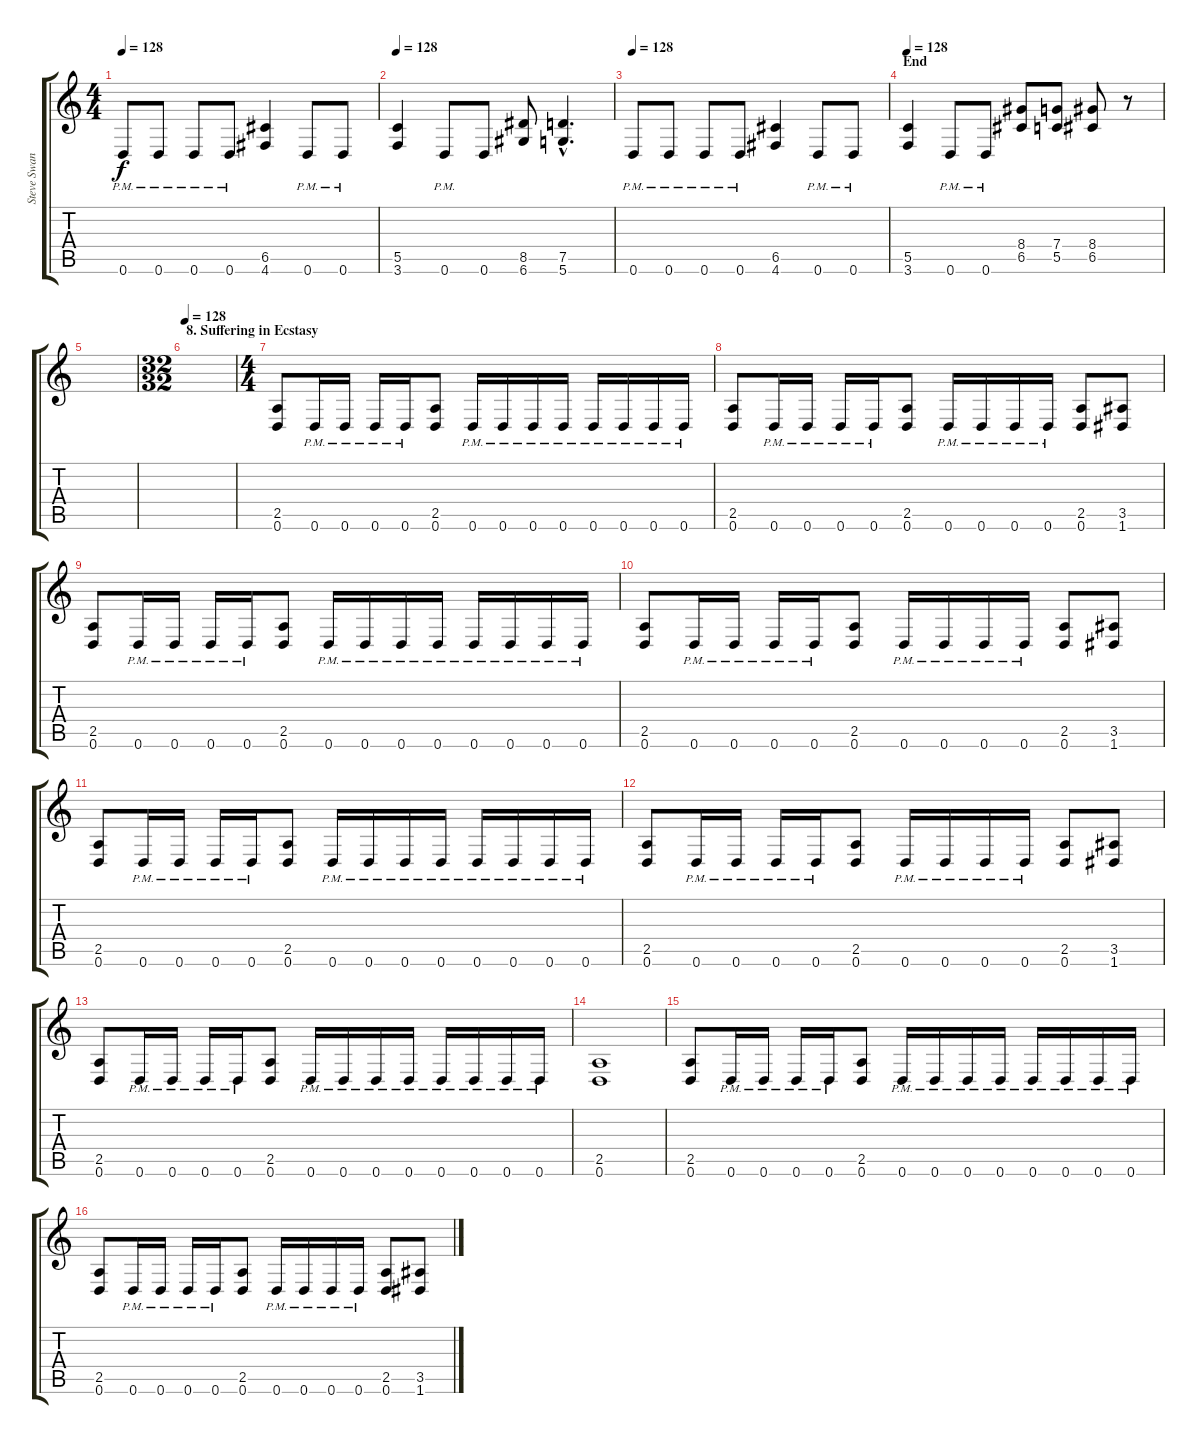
\track ("Steve Swanson (Rythm Guitar)" "Steve Swan") {instrument distortionguitar}
\staff {score tabs}
\tuning (D4 A3 F3 C3 G2 D2) {hide}
\ts (4 4)
\tempo 128
\clef g2
\ks c
0.6{pm}.8{dy f} 0.6{pm}.8 0.6{pm}.8 0.6{pm}.8 (6.5 4.6).4 0.6{pm}.8 0.6{pm}.8 |
\tempo 128
(5.5 3.6).4 0.6{pm}.8 0.6.8 (8.5 6.6).8 (7.5{hac} 5.6{hac}).4{d} |
\tempo 128
0.6{pm}.8 0.6{pm}.8 0.6{pm}.8 0.6{pm}.8 (6.5 4.6).4 0.6{pm}.8 0.6{pm}.8 |
\section ("" "End")
\tempo 128
(5.5 3.6).4 0.6{pm}.8 0.6{pm}.8 (8.4 6.5).8 (7.4 5.5).8 (8.4 6.5).8 r.8 |
|
\ts (32 32)
\section ("" "8. Suffering in Ecstasy")
\tempo 128
|
\ts (4 4)
(2.5 0.6).8 0.6{pm}.16 0.6{pm}.16 0.6{pm}.16 0.6{pm}.16 (2.5 0.6).8 0.6{pm}.16 0.6{pm}.16 0.6{pm}.16 0.6{pm}.16 0.6{pm}.16 0.6{pm}.16 0.6{pm}.16 0.6{pm}.16 |
(2.5 0.6).8 0.6{pm}.16 0.6{pm}.16 0.6{pm}.16 0.6{pm}.16 (2.5 0.6).8 0.6{pm}.16 0.6{pm}.16 0.6{pm}.16 0.6{pm}.16 (2.5 0.6).8 (3.5 1.6).8 |
(2.5 0.6).8 0.6{pm}.16 0.6{pm}.16 0.6{pm}.16 0.6{pm}.16 (2.5 0.6).8 0.6{pm}.16 0.6{pm}.16 0.6{pm}.16 0.6{pm}.16 0.6{pm}.16 0.6{pm}.16 0.6{pm}.16 0.6{pm}.16 |
(2.5 0.6).8 0.6{pm}.16 0.6{pm}.16 0.6{pm}.16 0.6{pm}.16 (2.5 0.6).8 0.6{pm}.16 0.6{pm}.16 0.6{pm}.16 0.6{pm}.16 (2.5 0.6).8 (3.5 1.6).8 |
(2.5 0.6).8 0.6{pm}.16 0.6{pm}.16 0.6{pm}.16 0.6{pm}.16 (2.5 0.6).8 0.6{pm}.16 0.6{pm}.16 0.6{pm}.16 0.6{pm}.16 0.6{pm}.16 0.6{pm}.16 0.6{pm}.16 0.6{pm}.16 |
(2.5 0.6).8 0.6{pm}.16 0.6{pm}.16 0.6{pm}.16 0.6{pm}.16 (2.5 0.6).8 0.6{pm}.16 0.6{pm}.16 0.6{pm}.16 0.6{pm}.16 (2.5 0.6).8 (3.5 1.6).8 |
(2.5 0.6).8 0.6{pm}.16 0.6{pm}.16 0.6{pm}.16 0.6{pm}.16 (2.5 0.6).8 0.6{pm}.16 0.6{pm}.16 0.6{pm}.16 0.6{pm}.16 0.6{pm}.16 0.6{pm}.16 0.6{pm}.16 0.6{pm}.16 |
(2.5 0.6).1 |
(2.5 0.6).8 0.6{pm}.16 0.6{pm}.16 0.6{pm}.16 0.6{pm}.16 (2.5 0.6).8 0.6{pm}.16 0.6{pm}.16 0.6{pm}.16 0.6{pm}.16 0.6{pm}.16 0.6{pm}.16 0.6{pm}.16 0.6{pm}.16 |
(2.5 0.6).8 0.6{pm}.16 0.6{pm}.16 0.6{pm}.16 0.6{pm}.16 (2.5 0.6).8 0.6{pm}.16 0.6{pm}.16 0.6{pm}.16 0.6{pm}.16 (2.5 0.6).8 (3.5 1.6).8
